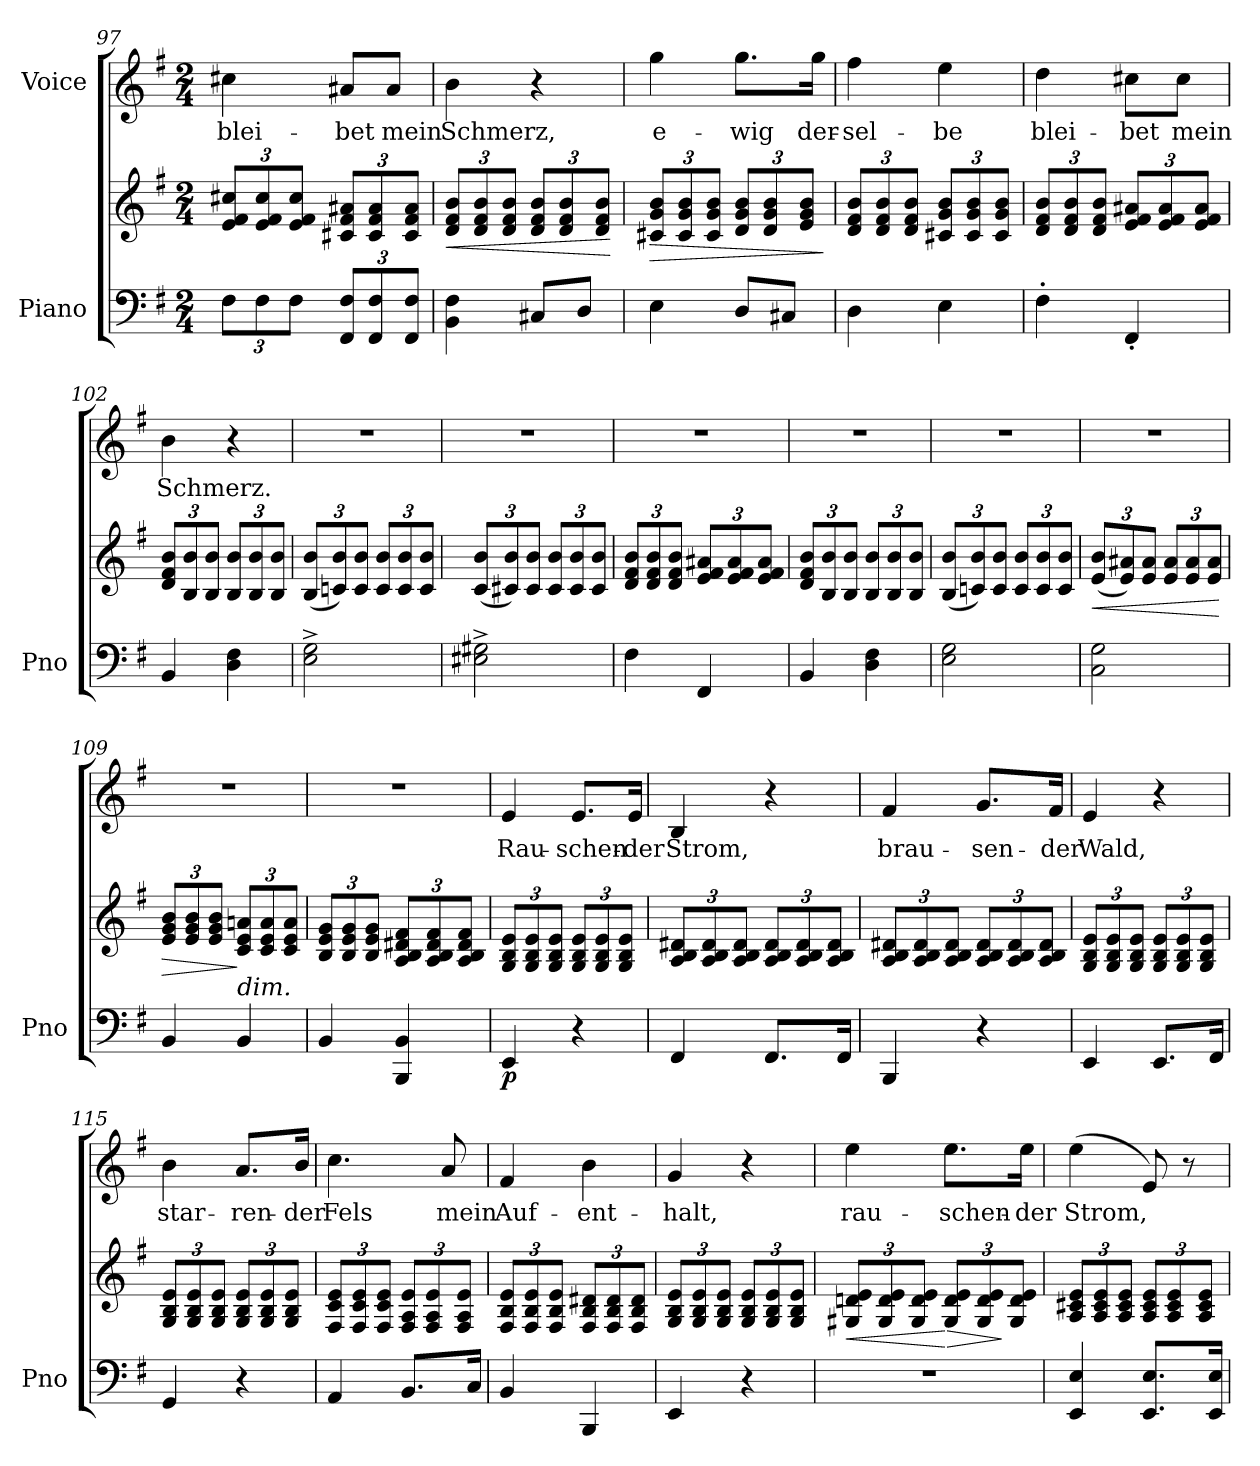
**kern	**kern	**dynam	**kern	**text
*part2	*part2	*part2	*part1	*part1
*staff3	*staff2	*staff2/3	*staff1	*staff1
*I"Piano	*	*	*I"Voice	*
*I'Pno	*	*	*	*
*clefF4	*clefG2	*	*clefG2	*
*k[f#]	*k[f#]	*	*k[f#]	*
*M2/4	*M2/4	*	*M2/4	*
*Xbrackettup	*Xbrackettup	*	*	*
=97	=97	=97	=97	=97
12F#\L	12e/ 12f#/ 12cc#X/L	.	4cc#X\	blei-
12F#\	12e/ 12f#/ 12cc#/	.	.	.
12F#\J	12e/ 12f#/ 12cc#/J	.	.	.
12FF#/ 12F#/L	12c#X/ 12f#/ 12a#X/L	.	8a#X/L	-bet
12FF#/ 12F#/	12c#/ 12f#/ 12a#/	.	.	.
.	.	.	8a#/J	mein
12FF#/ 12F#/J	12c#/ 12f#/ 12a#/J	.	.	.
=98	=98	=98	=98	=98
!	!	!LO:HP:b	!	!
4BB\ 4F#\	12d/ 12f#/ 12b/L	<	4b\	Schmerz,
.	12d/ 12f#/ 12b/	.	.	.
.	12d/ 12f#/ 12b/J	.	.	.
8C#X/L	12d/ 12f#/ 12b/L	.	4r	.
.	12d/ 12f#/ 12b/	.	.	.
8D/J	.	.	.	.
.	12d/ 12f#/ 12b/J	.	.	.
.	.	[	.	.
=99	=99	=99	=99	=99
!	!	!LO:HP:b	!	!
4E\	12c#X/ 12g/ 12b/L	>	4gg\	e-
.	12c#/ 12g/ 12b/	.	.	.
.	12c#/ 12g/ 12b/J	.	.	.
8D/L	12d/ 12g/ 12b/L	.	8.gg\L	-wig
.	12d/ 12g/ 12b/	.	.	.
8C#X/J	.	.	.	.
.	12e/ 12g/ 12b/J	.	.	.
.	.	.	16gg\Jk	der-
.	.	]	.	.
=100	=100	=100	=100	=100
4D\	12d/ 12f#/ 12b/L	.	4ff#\	-sel-
.	12d/ 12f#/ 12b/	.	.	.
.	12d/ 12f#/ 12b/J	.	.	.
4E\	12c#X/ 12g/ 12b/L	.	4ee\	-be
.	12c#/ 12g/ 12b/	.	.	.
.	12c#/ 12g/ 12b/J	.	.	.
=101	=101	=101	=101	=101
4F#'\	12d/ 12f#/ 12b/L	.	4dd\	blei-
.	12d/ 12f#/ 12b/	.	.	.
.	12d/ 12f#/ 12b/J	.	.	.
4FF#'/	12e/ 12f#/ 12a#X/L	.	8cc#X\L	-bet
.	12e/ 12f#/ 12a#/	.	.	.
.	.	.	8cc#\J	mein
.	12e/ 12f#/ 12a#/J	.	.	.
=102	=102	=102	=102	=102
4BB/	12d/ 12f#/ 12b/L	.	4b\	Schmerz.
.	12B/ 12b/	.	.	.
.	12B/ 12b/J	.	.	.
4D\ 4F#\	12B/ 12b/L	.	4r	.
.	12B/ 12b/	.	.	.
.	12B/ 12b/J	.	.	.
=103	=103	=103	=103	=103
2E\^ 2G\^	(12B/ 12b/L	.	2r	.
.	12cn/ 12b/)	.	.	.
.	12c/ 12b/J	.	.	.
.	12c/ 12b/L	.	.	.
.	12c/ 12b/	.	.	.
.	12c/ 12b/J	.	.	.
=104	=104	=104	=104	=104
2E#X\^ 2G#X\^	(12c/ 12b/L	.	2r	.
.	12c#X/ 12b/)	.	.	.
.	12c#/ 12b/J	.	.	.
.	12c#/ 12b/L	.	.	.
.	12c#/ 12b/	.	.	.
.	12c#/ 12b/J	.	.	.
=105	=105	=105	=105	=105
4F#\	12d/ 12f#/ 12b/L	.	2r	.
.	12d/ 12f#/ 12b/	.	.	.
.	12d/ 12f#/ 12b/J	.	.	.
4FF#/	12e/ 12f#/ 12a#X/L	.	.	.
.	12e/ 12f#/ 12a#/	.	.	.
.	12e/ 12f#/ 12a#/J	.	.	.
=106	=106	=106	=106	=106
4BB/	12d/ 12f#/ 12b/L	.	2r	.
.	12B/ 12b/	.	.	.
.	12B/ 12b/J	.	.	.
4D\ 4F#\	12B/ 12b/L	.	.	.
.	12B/ 12b/	.	.	.
.	12B/ 12b/J	.	.	.
=107	=107	=107	=107	=107
2E\ 2G\	(12B/ 12b/L	.	2r	.
.	12cn/ 12b/)	.	.	.
.	12c/ 12b/J	.	.	.
.	12c/ 12b/L	.	.	.
.	12c/ 12b/	.	.	.
.	12c/ 12b/J	.	.	.
=108	=108	=108	=108	=108
!	!	!LO:HP:b	!	!
2C\ 2G\	(12e/ 12b/L	<	2r	.
.	12e/ 12a#X/)	.	.	.
.	12e/ 12a#/J	.	.	.
.	12e/ 12a#/L	.	.	.
.	12e/ 12a#/	.	.	.
.	12e/ 12a#/J	.	.	.
.	.	[	.	.
=109	=109	=109	=109	=109
!	!	!LO:HP:b	!	!
4BB/	12e/ 12g/ 12b/L	>	2r	.
.	12e/ 12g/ 12b/	.	.	.
.	12e/ 12g/ 12b/J	.	.	.
!	!LO:TX:b:i:t=dim.	!	!	!
4BB/	12c/ 12e/ 12an/L	]	.	.
.	12c/ 12e/ 12a/	.	.	.
.	12c/ 12e/ 12a/J	.	.	.
=110	=110	=110	=110	=110
4BB/	12B/ 12e/ 12g/L	.	2r	.
.	12B/ 12e/ 12g/	.	.	.
.	12B/ 12e/ 12g/J	.	.	.
4BBB/ 4BB/	12A/ 12B/ 12d#X/ 12f#/L	.	.	.
.	12A/ 12B/ 12d#/ 12f#/	.	.	.
.	12A/ 12B/ 12d#/ 12f#/J	.	.	.
=111	=111	=111	=111	=111
!	!	!LO:DY:b=2	!	!
4EE/	12G/ 12B/ 12e/L	p	4e/	Rau-
.	12G/ 12B/ 12e/	.	.	.
.	12G/ 12B/ 12e/J	.	.	.
4r	12G/ 12B/ 12e/L	.	8.e/L	-schen-
.	12G/ 12B/ 12e/	.	.	.
.	12G/ 12B/ 12e/J	.	.	.
.	.	.	16e/Jk	-der
=112	=112	=112	=112	=112
4FF#/	12A/ 12B/ 12d#X/L	.	4B/	Strom,
.	12A/ 12B/ 12d#/	.	.	.
.	12A/ 12B/ 12d#/J	.	.	.
8.FF#/L	12A/ 12B/ 12d#/L	.	4r	.
.	12A/ 12B/ 12d#/	.	.	.
.	12A/ 12B/ 12d#/J	.	.	.
16FF#/Jk	.	.	.	.
=113	=113	=113	=113	=113
4BBB/	12A/ 12B/ 12d#X/L	.	4f#/	brau-
.	12A/ 12B/ 12d#/	.	.	.
.	12A/ 12B/ 12d#/J	.	.	.
4r	12A/ 12B/ 12d#/L	.	8.g/L	-sen-
.	12A/ 12B/ 12d#/	.	.	.
.	12A/ 12B/ 12d#/J	.	.	.
.	.	.	16f#/Jk	-der
=114	=114	=114	=114	=114
4EE/	12G/ 12B/ 12e/L	.	4e/	Wald,
.	12G/ 12B/ 12e/	.	.	.
.	12G/ 12B/ 12e/J	.	.	.
8.EE/L	12G/ 12B/ 12e/L	.	4r	.
.	12G/ 12B/ 12e/	.	.	.
.	12G/ 12B/ 12e/J	.	.	.
16FF#/Jk	.	.	.	.
=115	=115	=115	=115	=115
4GG/	12G/ 12B/ 12e/L	.	4b\	star-
.	12G/ 12B/ 12e/	.	.	.
.	12G/ 12B/ 12e/J	.	.	.
4r	12G/ 12B/ 12e/L	.	8.a/L	-ren-
.	12G/ 12B/ 12e/	.	.	.
.	12G/ 12B/ 12e/J	.	.	.
.	.	.	16b/Jk	-der
=116	=116	=116	=116	=116
4AA/	12F#/ 12c/ 12e/L	.	4.cc\	Fels
.	12F#/ 12c/ 12e/	.	.	.
.	12F#/ 12c/ 12e/J	.	.	.
8.BB/L	12F#/ 12A/ 12e/L	.	.	.
.	12F#/ 12A/ 12e/	.	.	.
.	.	.	8a/	mein
.	12F#/ 12A/ 12e/J	.	.	.
16C/Jk	.	.	.	.
=117	=117	=117	=117	=117
4BB/	12F#/ 12B/ 12e/L	.	4f#/	Auf-
.	12F#/ 12B/ 12e/	.	.	.
.	12F#/ 12B/ 12e/J	.	.	.
4BBB/	12F#/ 12B/ 12d#X/L	.	4b\	-ent-
.	12F#/ 12B/ 12d#/	.	.	.
.	12F#/ 12B/ 12d#/J	.	.	.
=118	=118	=118	=118	=118
4EE/	12G/ 12B/ 12e/L	.	4g/	-halt,
.	12G/ 12B/ 12e/	.	.	.
.	12G/ 12B/ 12e/J	.	.	.
4r	12G/ 12B/ 12e/L	.	4r	.
.	12G/ 12B/ 12e/	.	.	.
.	12G/ 12B/ 12e/J	.	.	.
=119	=119	=119	=119	=119
!	!	!LO:HP:b	!	!
2r	12G#X/ 12dn/ 12e/L	<	4ee\	rau-
.	12G#/ 12d/ 12e/	.	.	.
.	12G#/ 12d/ 12e/J	.	.	.
!	!	!LO:HP:n=1:b	!	!
.	12G#/ 12d/ 12e/L	[ >	8.ee\L	-schen-
.	12G#/ 12d/ 12e/	.	.	.
.	12G#/ 12d/ 12e/J	]	.	.
.	.	.	16ee\Jk	-der
=120	=120	=120	=120	=120
4EE/ 4E/	12A/ 12c#X/ 12e/L	.	(4ee\	Strom,
.	12A/ 12c#/ 12e/	.	.	.
.	12A/ 12c#/ 12e/J	.	.	.
8.EE/ 8.E/L	12A/ 12c#/ 12e/L	.	8e/)	.
.	12A/ 12c#/ 12e/	.	.	.
.	.	.	8r	.
.	12A/ 12c#/ 12e/J	.	.	.
16EE/ 16E/Jk	.	.	.	.
=	=	=	=	=
*-	*-	*-	*-	*-
